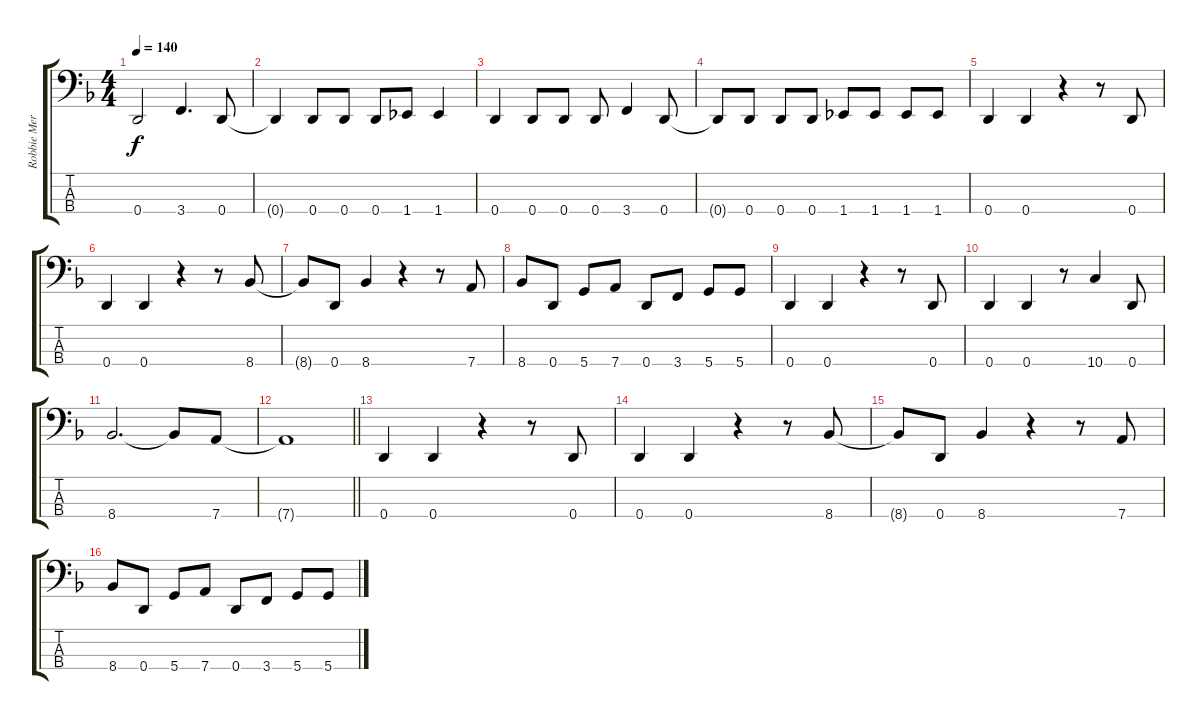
\track ("Robbie Merrill" "Robbie Mer") {instrument electricbassfinger}
\staff {score tabs}
\tuning (G2 D2 A1 D1) {hide}
\ts (4 4)
\tempo 140
\clef f4
\ks f
0.4.2{dy f} 3.4.4{d} 0.4.8 |
0.4{t}.4 0.4.8 0.4.8 0.4.8 1.4.8 1.4.4 |
0.4.4 0.4.8 0.4.8 0.4.8 3.4.4 0.4.8 |
0.4{t}.8 0.4.8 0.4.8 0.4.8 1.4.8 1.4.8 1.4.8 1.4.8 |
0.4.4 0.4.4 r.4 r.8 0.4.8 |
0.4.4 0.4.4 r.4 r.8 8.4.8 |
8.4{t}.8 0.4.8 8.4.4 r.4 r.8 7.4.8 |
8.4.8 0.4.8 5.4.8 7.4.8 0.4.8 3.4.8 5.4.8 5.4.8 |
0.4.4 0.4.4 r.4 r.8 0.4.8 |
0.4.4 0.4.4 r.8 10.4.4 0.4.8 |
8.4.2{d} 8.4{t}.8 7.4.8 |
\barLineRight lightlight
7.4{t}.1 |
0.4.4 0.4.4 r.4 r.8 0.4.8 |
0.4.4 0.4.4 r.4 r.8 8.4.8 |
8.4{t}.8 0.4.8 8.4.4 r.4 r.8 7.4.8 |
8.4.8 0.4.8 5.4.8 7.4.8 0.4.8 3.4.8 5.4.8 5.4.8
